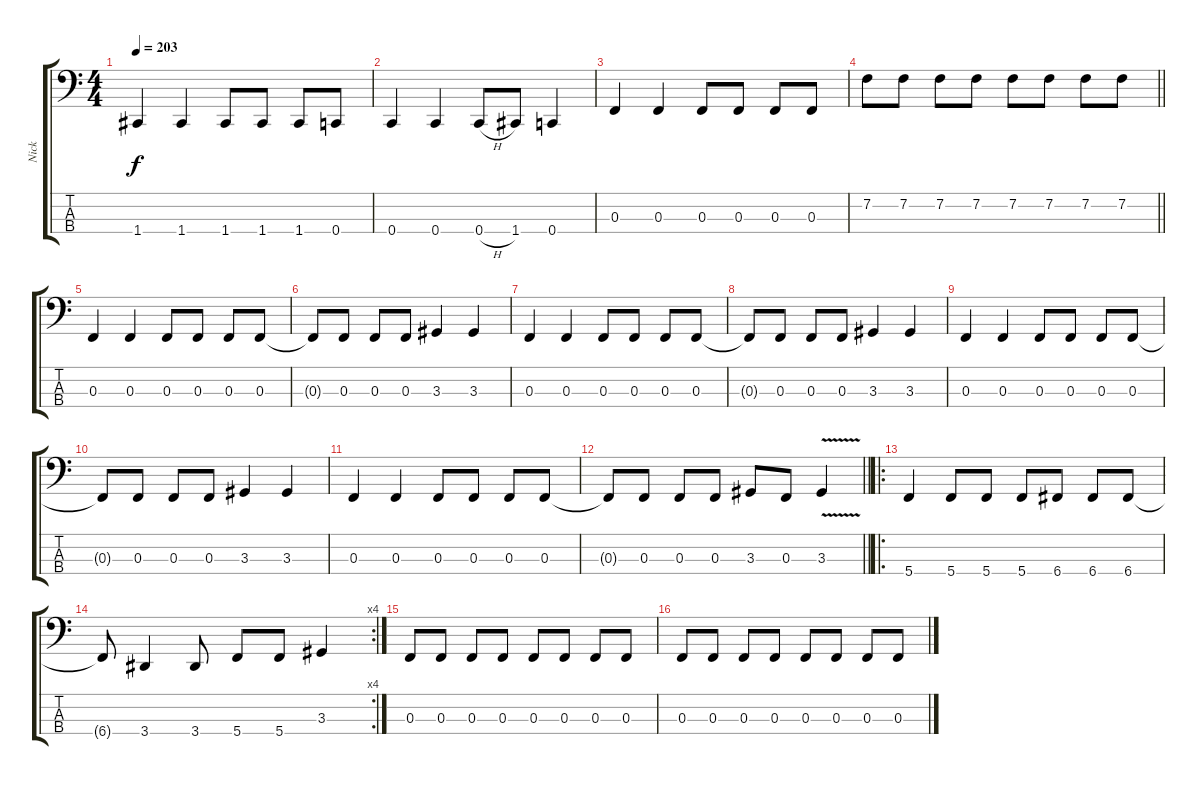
\track ("Nick" "Nick") {instrument electricbassfinger}
\staff {score tabs}
\tuning (Eb2 Bb1 F1 C1) {hide}
\ts (4 4)
\tempo 203
\clef f4
\ks c
1.4.4{dy f} 1.4.4 1.4.8 1.4.8 1.4.8 0.4.8 |
0.4.4 0.4.4 0.4{h}.8 1.4.8 0.4.4 |
0.3.4 0.3.4 0.3.8 0.3.8 0.3.8 0.3.8 |
\barLineRight lightlight
7.2.8 7.2.8 7.2.8 7.2.8 7.2.8 7.2.8 7.2.8 7.2.8 |
\section ("" "")
0.3.4 0.3.4 0.3.8 0.3.8 0.3.8 0.3.8 |
0.3{t}.8 0.3.8 0.3.8 0.3.8 3.3.4 3.3.4 |
0.3.4 0.3.4 0.3.8 0.3.8 0.3.8 0.3.8 |
0.3{t}.8 0.3.8 0.3.8 0.3.8 3.3.4 3.3.4 |
0.3.4 0.3.4 0.3.8 0.3.8 0.3.8 0.3.8 |
0.3{t}.8 0.3.8 0.3.8 0.3.8 3.3.4 3.3.4 |
0.3.4 0.3.4 0.3.8 0.3.8 0.3.8 0.3.8 |
\barLineRight lightlight
0.3{t}.8 0.3.8 0.3.8 0.3.8 3.3.8 0.3.8 3.3{v}.4 |
\ro
\section ("" "")
5.4.4 5.4.8 5.4.8 5.4.8 6.4.8 6.4.8 6.4.8 |
\rc 4
6.4{t}.8 3.4.4 3.4.8 5.4.8 5.4.8 3.3.4 |
0.3.8 0.3.8 0.3.8 0.3.8 0.3.8 0.3.8 0.3.8 0.3.8 |
0.3.8 0.3.8 0.3.8 0.3.8 0.3.8 0.3.8 0.3.8 0.3.8
